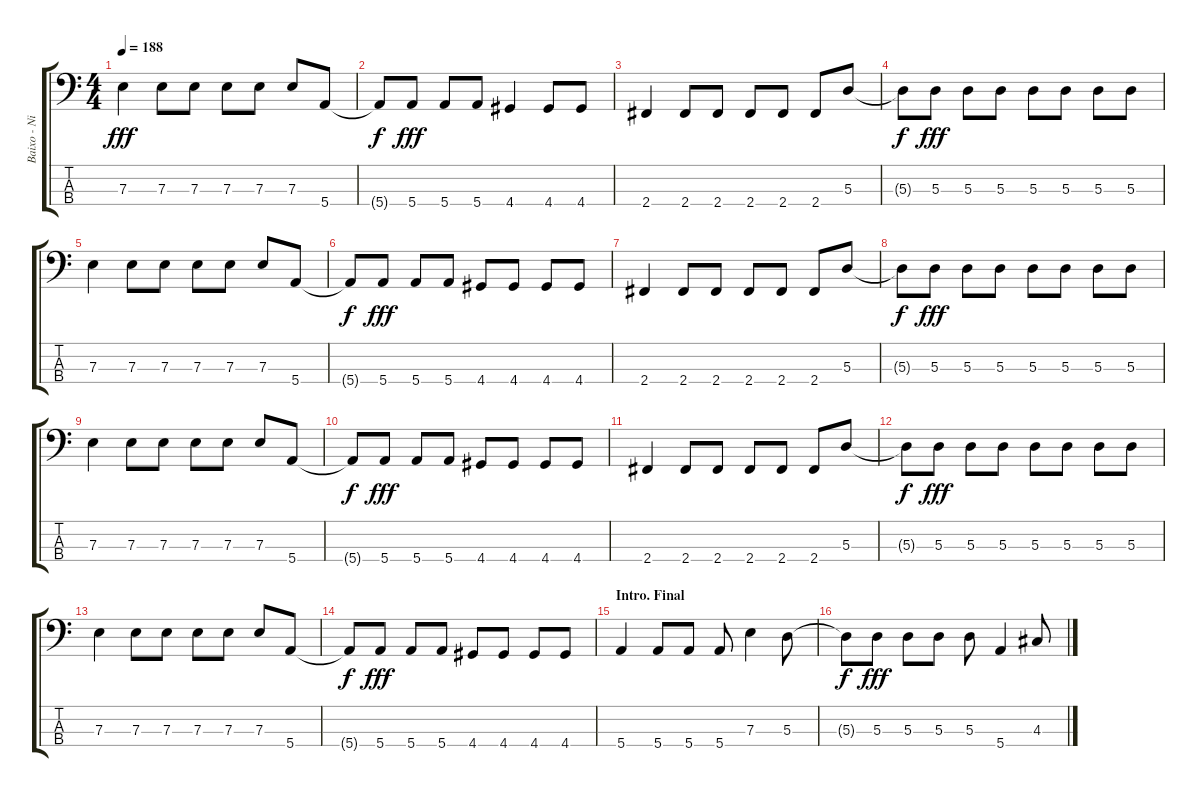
\track ("Baixo - Nikola" "Baixo - Ni") {instrument electricbasspick}
\staff {score tabs}
\tuning (G2 D2 A1 E1) {hide}
\ts (4 4)
\tempo 188
\clef f4
\ks c
7.3.4{dy fff} 7.3.8 7.3.8 7.3.8 7.3.8 7.3.8 5.4.8 |
5.4{t}.8{dy f} 5.4.8{dy fff} 5.4.8 5.4.8 4.4.4 4.4.8 4.4.8 |
2.4.4 2.4.8 2.4.8 2.4.8 2.4.8 2.4.8 5.3.8 |
5.3{t}.8{dy f} 5.3.8{dy fff} 5.3.8 5.3.8 5.3.8 5.3.8 5.3.8 5.3.8 |
7.3.4 7.3.8 7.3.8 7.3.8 7.3.8 7.3.8 5.4.8 |
5.4{t}.8{dy f} 5.4.8{dy fff} 5.4.8 5.4.8 4.4.8 4.4.8 4.4.8 4.4.8 |
2.4.4 2.4.8 2.4.8 2.4.8 2.4.8 2.4.8 5.3.8 |
5.3{t}.8{dy f} 5.3.8{dy fff} 5.3.8 5.3.8 5.3.8 5.3.8 5.3.8 5.3.8 |
7.3.4 7.3.8 7.3.8 7.3.8 7.3.8 7.3.8 5.4.8 |
5.4{t}.8{dy f} 5.4.8{dy fff} 5.4.8 5.4.8 4.4.8 4.4.8 4.4.8 4.4.8 |
2.4.4 2.4.8 2.4.8 2.4.8 2.4.8 2.4.8 5.3.8 |
5.3{t}.8{dy f} 5.3.8{dy fff} 5.3.8 5.3.8 5.3.8 5.3.8 5.3.8 5.3.8 |
7.3.4 7.3.8 7.3.8 7.3.8 7.3.8 7.3.8 5.4.8 |
5.4{t}.8{dy f} 5.4.8{dy fff} 5.4.8 5.4.8 4.4.8 4.4.8 4.4.8 4.4.8 |
\section ("" "Intro. Final")
5.4.4 5.4.8 5.4.8 5.4.8 7.3.4 5.3.8 |
5.3{t}.8{dy f} 5.3.8{dy fff} 5.3.8 5.3.8 5.3.8 5.4.4 4.3.8
